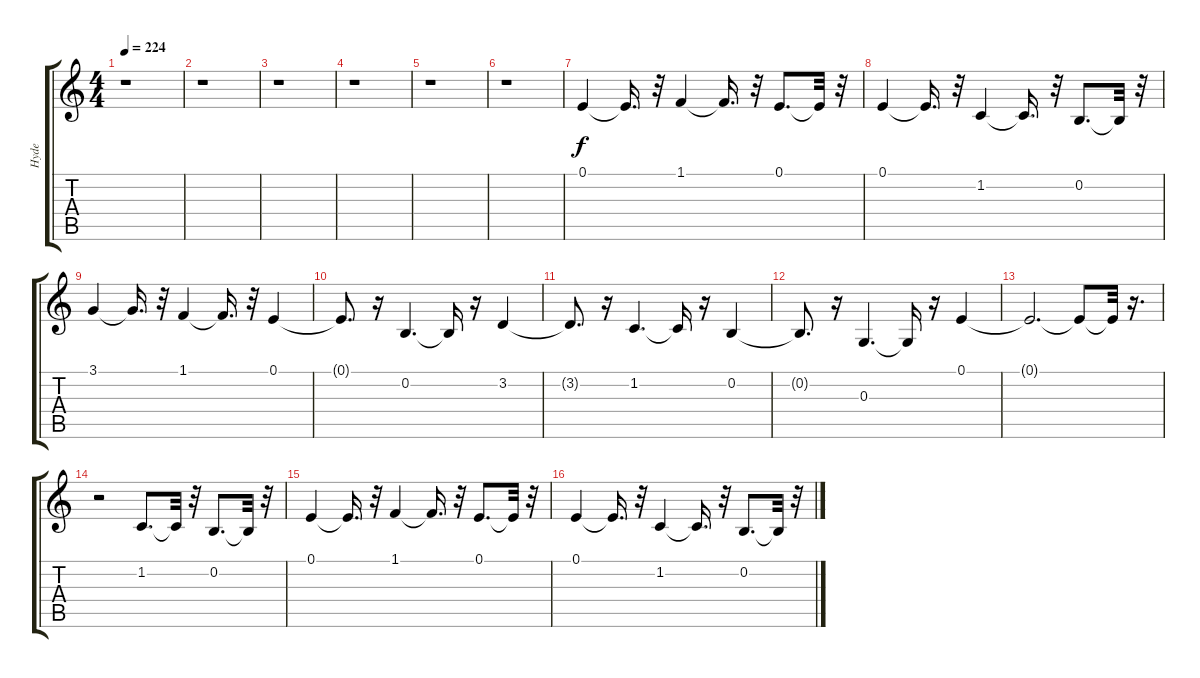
\track ("Hyde" "Hyde") {instrument flute}
\staff {score tabs}
\tuning (E4 B3 G3 D3 A2 E2) {hide}
\ts (4 4)
\tempo 224
\clef g2
\ks c
r.1{dy f} |
r.1 |
r.1 |
r.1 |
r.1 |
r.1 |
0.1.4 0.1{t}.16{d} r.32 1.1.4 1.1{t}.16{d} r.32 0.1.8{d} 0.1{t}.32 r.32 |
0.1.4 0.1{t}.16{d} r.32 1.2.4 1.2{t}.16{d} r.32 0.2.8{d} 0.2{t}.32 r.32 |
3.1.4 3.1{t}.16{d} r.32 1.1.4 1.1{t}.16{d} r.32 0.1.4 |
0.1{t}.8{d} r.16 0.2.4{d} 0.2{t}.16 r.16 3.2.4 |
3.2{t}.8{d} r.16 1.2.4{d} 1.2{t}.16 r.16 0.2.4 |
0.2{t}.8{d} r.16 0.3.4{d} 0.3{t}.16 r.16 0.1.4 |
0.1{t}.2{d} 0.1{t}.8 0.1{t}.32 r.16{d} |
r.2 1.2.8{d} 1.2{t}.32 r.32 0.2.8{d} 0.2{t}.32 r.32 |
0.1.4 0.1{t}.16{d} r.32 1.1.4 1.1{t}.16{d} r.32 0.1.8{d} 0.1{t}.32 r.32 |
0.1.4 0.1{t}.16{d} r.32 1.2.4 1.2{t}.16{d} r.32 0.2.8{d} 0.2{t}.32 r.32
